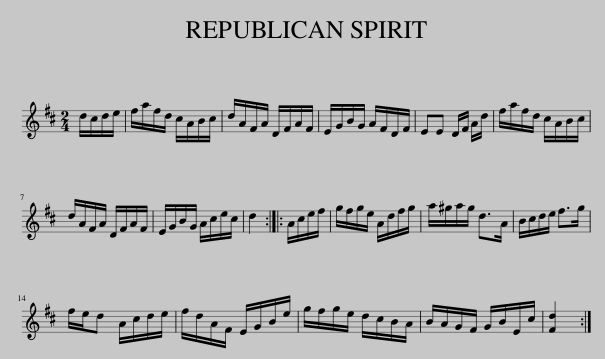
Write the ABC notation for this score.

X:1
L:1/8
M:2/4
I:linebreak $
K:D
V:1 treble
V:1
 d/c/d/e/ | f/a/f/d/ c/A/B/c/ | d/A/F/A/ D/F/A/F/ | E/G/B/G/ A/F/D/F/ | EE D/F/ A/d/ | %5
 f/a/f/d/ c/A/B/c/ |$ d/A/F/A/ D/F/A/F/ | E/G/B/G/ A/c/e/c/ | d2 :: A/c/e/f/ | %10
 g/f/g/e/ A/d/f/g/ | a/^g/a/g/ d>A | B/c/d/e/ f>g |$ f/e/d A/c/d/e/ | f/d/A/F/ E/G/B/e/ | %15
 g/f/g/e/ d/c/B/A/ | B/A/G/F/ G/B/E/c/ | [Fd]2 :| %18
